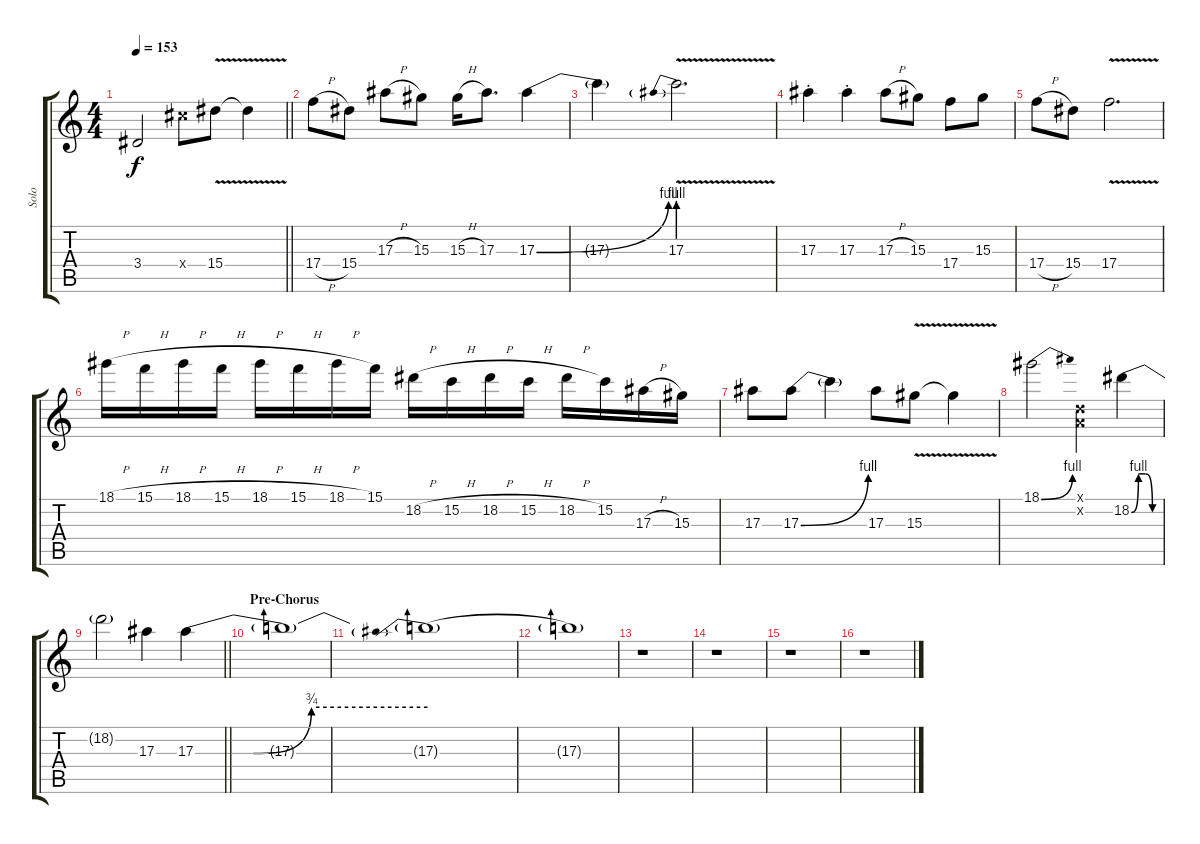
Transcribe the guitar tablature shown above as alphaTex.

\track ("Solo" "Solo") {instrument distortionguitar}
\staff {score tabs}
\tuning (D4 A3 F3 C3 G2 D2) {hide}
\ts (4 4)
\tempo 153
\clef g2
\barLineRight lightlight
\ks c
3.4{t}.2{dy f} 13.4{x}.8 15.4{v}.8 15.4{t}.4 |
17.4{h}.8 15.4.8 17.3{h}.8 15.3.8 15.3{h}.16 17.3.8{d} 17.3{be (bend 0 0 60 4)}.4 |
17.3{t}.4 17.3{be (prebend 0 4 60 4) v}.2{d} |
17.3{st}.4 17.3{st}.4 17.3{h}.8 15.3.8 17.4.8 15.3.8 |
17.4{h}.8 15.4.8 17.4{v}.2{d} |
18.1{h}.16 15.1{h}.16 18.1{h}.16 15.1{h}.16 18.1{h}.16 15.1{h}.16 18.1{h}.16 15.1.16 18.2{h}.16 15.2{h}.16 18.2{h}.16 15.2{h}.16 18.2{h}.16 15.2.16 17.3{h}.16 15.3.16 |
17.3.8 17.3{be (bend 0 0 60 4)}.8 17.3{t}.4 17.3.8 15.3{v}.8 15.3{t}.4 |
18.1{be (bend 0 0 60 4)}.2 (0.1{x} 0.2{x}).4 18.2{be (custom 0 0 15 4 30 4 45 0 60 0)}.4 |
\barLineRight lightlight
18.2{t}.2 17.3.4 17.3{be (custom 0 0 15 0 30 3 60 3)}.4 |
\section ("" "Pre-Chorus")
17.3{t}.1 |
17.3{be (prebend 0 3 60 3) t}.1 |
17.3{t}.1 |
r.1 |
r.1 |
r.1 |
r.1
